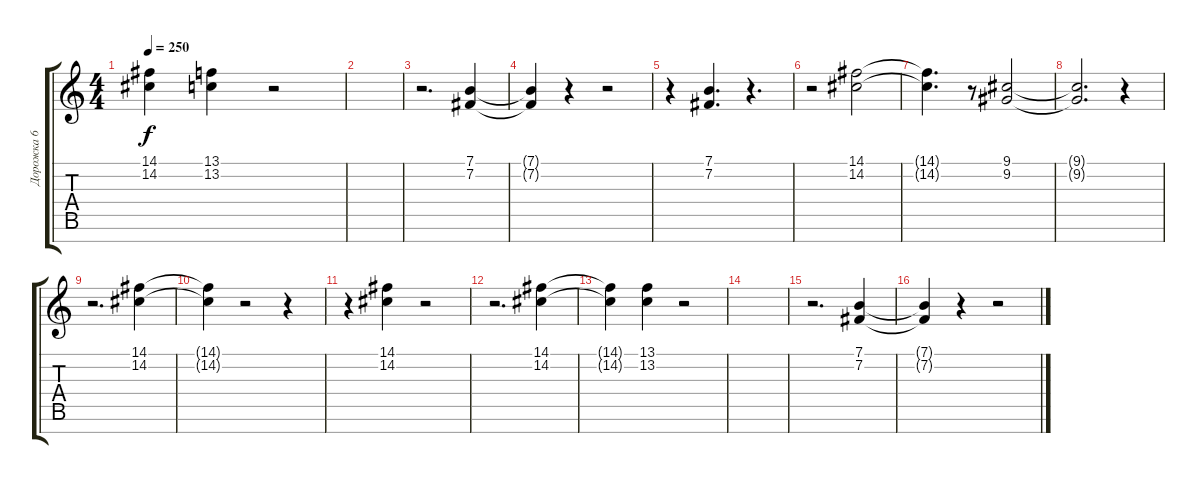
\track ("Дорожка 6" "Дорожка 6") {instrument drawbarorgan}
\staff {score tabs}
\tuning (E4 B3 G3 D3 A2 E2 B1) {hide}
\ts (4 4)
\tempo 250
\clef g2
\ks c
(14.1{t} 14.2{t}).4{dy f} (13.1 13.2).4 r.2 |
|
r.2{d} (7.1 7.2).4 |
(7.1{t} 7.2{t}).4 r.4 r.2 |
r.4 (7.1 7.2).4{d} r.4{d} |
r.2 (14.1 14.2).2 |
(14.1{t} 14.2{t}).4{d} r.8 (9.1 9.2).2 |
(9.1{t} 9.2{t}).2{d} r.4 |
r.2{d} (14.1 14.2).4 |
(14.1{t} 14.2{t}).4 r.2 r.4 |
r.4 (14.1 14.2).4 r.2 |
r.2{d} (14.1 14.2).4 |
(14.1{t} 14.2{t}).4 (13.1 13.2).4 r.2 |
|
r.2{d} (7.1 7.2).4 |
(7.1{t} 7.2{t}).4 r.4 r.2
